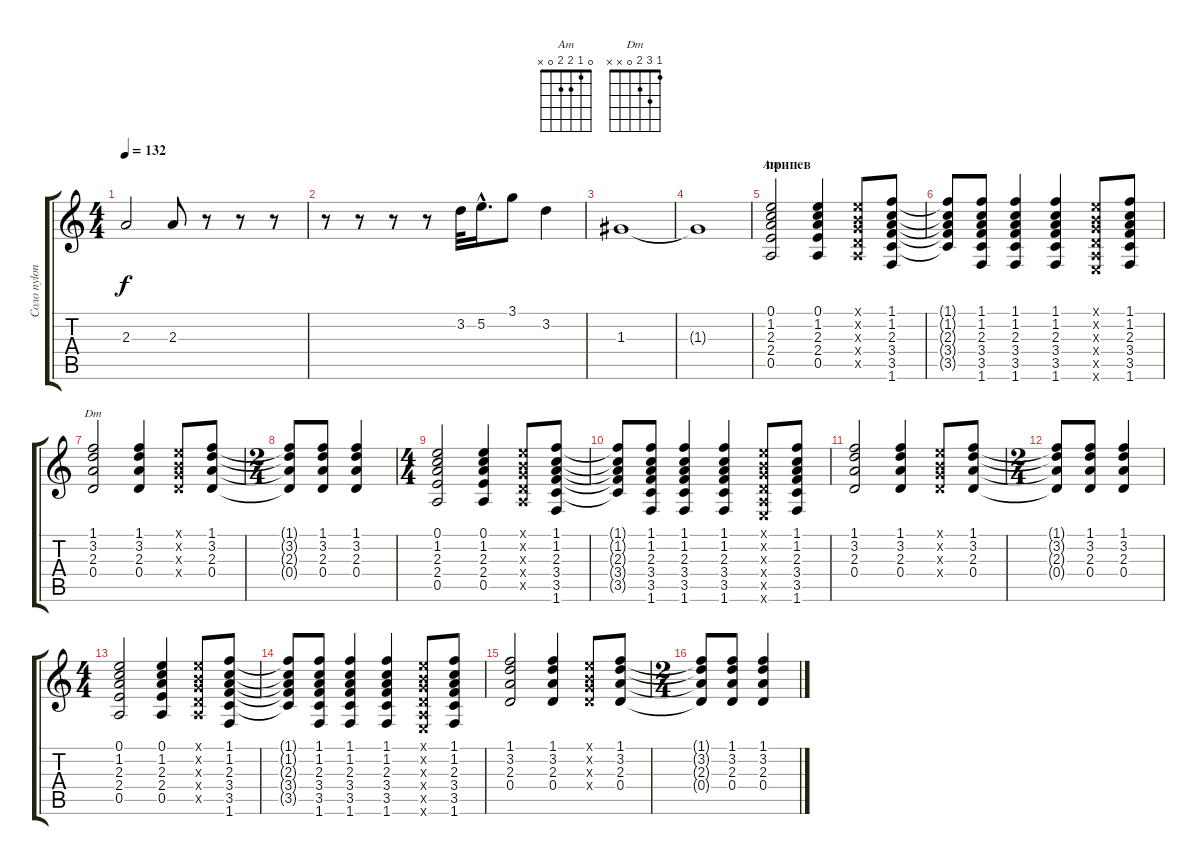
\track ("Соло nylon" "Соло nylon") {instrument acousticguitarnylon}
\staff {score tabs}
\tuning (E4 B3 G3 D3 A2 E2) {hide}
\chord ("Am" 0 1 2 2 0 x)
\chord ("Dm" 1 3 2 0 x x)
\ts (4 4)
\tempo 132
\clef g2
\ks c
2.3.2{dy f} 2.3.8 r.8 r.8 r.8 |
r.8 r.8 r.8 r.8 3.2.32 5.2{hac}.16{d} 3.1.8 3.2.4 |
\section ("" "")
1.3.1 |
1.3{t}.1 |
\section ("" "припев")
(0.1 1.2 2.3 2.4 0.5).2{ch "Am"} (0.1 1.2 2.3 2.4 0.5).4 (0.1{x} 0.2{x} 0.3{x} 0.4{x} 0.5{x}).8 (1.1 1.2 2.3 3.4 3.5 1.6).8 |
(1.1{t} 1.2{t} 2.3{t} 3.4{t} 3.5{t}).8 (1.1 1.2 2.3 3.4 3.5 1.6).8 (1.1 1.2 2.3 3.4 3.5 1.6).4 (1.1 1.2 2.3 3.4 3.5 1.6).4 (0.1{x} 0.2{x} 0.3{x} 0.4{x} 0.5{x} 0.6{x}).8 (1.1 1.2 2.3 3.4 3.5 1.6).8 |
(1.1 3.2 2.3 0.4).2{ch "Dm"} (1.1 3.2 2.3 0.4).4 (0.1{x} 0.2{x} 0.3{x} 0.4{x}).8 (1.1 3.2 2.3 0.4).8 |
\ts (2 4)
(1.1{t} 3.2{t} 2.3{t} 0.4{t}).8 (1.1 3.2 2.3 0.4).8 (1.1 3.2 2.3 0.4).4 |
\ts (4 4)
(0.1 1.2 2.3 2.4 0.5).2 (0.1 1.2 2.3 2.4 0.5).4 (0.1{x} 0.2{x} 0.3{x} 0.4{x} 0.5{x}).8 (1.1 1.2 2.3 3.4 3.5 1.6).8 |
(1.1{t} 1.2{t} 2.3{t} 3.4{t} 3.5{t}).8 (1.1 1.2 2.3 3.4 3.5 1.6).8 (1.1 1.2 2.3 3.4 3.5 1.6).4 (1.1 1.2 2.3 3.4 3.5 1.6).4 (0.1{x} 0.2{x} 0.3{x} 0.4{x} 0.5{x} 0.6{x}).8 (1.1 1.2 2.3 3.4 3.5 1.6).8 |
(1.1 3.2 2.3 0.4).2 (1.1 3.2 2.3 0.4).4 (0.1{x} 0.2{x} 0.3{x} 0.4{x}).8 (1.1 3.2 2.3 0.4).8 |
\ts (2 4)
(1.1{t} 3.2{t} 2.3{t} 0.4{t}).8 (1.1 3.2 2.3 0.4).8 (1.1 3.2 2.3 0.4).4 |
\ts (4 4)
(0.1 1.2 2.3 2.4 0.5).2 (0.1 1.2 2.3 2.4 0.5).4 (0.1{x} 0.2{x} 0.3{x} 0.4{x} 0.5{x}).8 (1.1 1.2 2.3 3.4 3.5 1.6).8 |
(1.1{t} 1.2{t} 2.3{t} 3.4{t} 3.5{t}).8 (1.1 1.2 2.3 3.4 3.5 1.6).8 (1.1 1.2 2.3 3.4 3.5 1.6).4 (1.1 1.2 2.3 3.4 3.5 1.6).4 (0.1{x} 0.2{x} 0.3{x} 0.4{x} 0.5{x} 0.6{x}).8 (1.1 1.2 2.3 3.4 3.5 1.6).8 |
(1.1 3.2 2.3 0.4).2 (1.1 3.2 2.3 0.4).4 (0.1{x} 0.2{x} 0.3{x} 0.4{x}).8 (1.1 3.2 2.3 0.4).8 |
\ts (2 4)
(1.1{t} 3.2{t} 2.3{t} 0.4{t}).8 (1.1 3.2 2.3 0.4).8 (1.1 3.2 2.3 0.4).4
